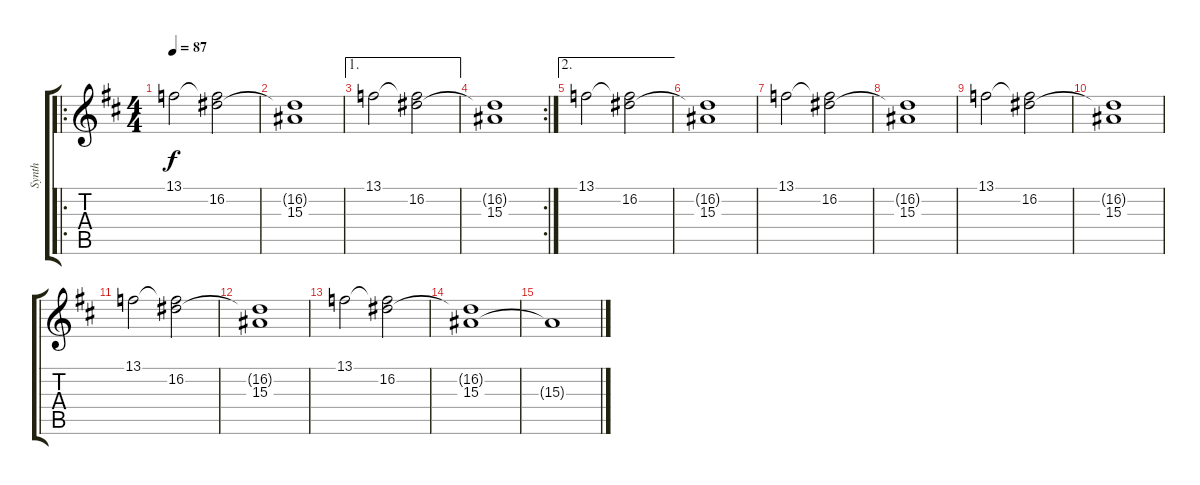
\track ("Synth" "Synth") {instrument stringensemble1}
\staff {score tabs}
\tuning (E4 B3 G3 D3 A2 E2) {hide}
\ro
\ts (4 4)
\tempo 87
\clef g2
\ks d
13.1.2{dy f instrument stringensemble1} (13.1{t} 16.2).2 |
(16.2{t} 15.3).1 |
\ae 1
13.1.2 (13.1{t} 16.2).2 |
\rc 2
(16.2{t} 15.3).1 |
\ae 2
13.1.2 (13.1{t} 16.2).2 |
(16.2{t} 15.3).1 |
13.1.2 (13.1{t} 16.2).2 |
(16.2{t} 15.3).1 |
13.1.2 (13.1{t} 16.2).2 |
(16.2{t} 15.3).1 |
13.1.2 (13.1{t} 16.2).2 |
(16.2{t} 15.3).1 |
13.1.2 (13.1{t} 16.2).2 |
(16.2{t} 15.3).1 |
15.3{t}.1
